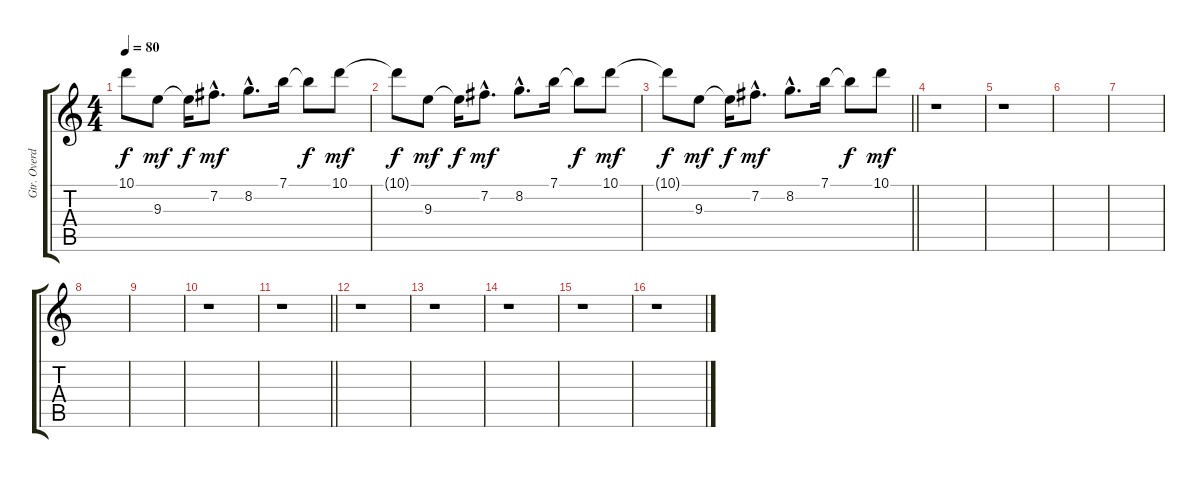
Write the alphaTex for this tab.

\track ("Gtr. Overdub 1" "Gtr. Overd") {instrument electricguitarjazz}
\staff {score tabs}
\tuning (E4 B3 G3 D3 A2 D2) {hide}
\ts (4 4)
\tempo 80
\clef g2
\ks c
10.1{t}.8{dy f} 9.3.8{dy mf} 9.3{t}.16{dy f} 7.2{hac}.8{d dy mf} 8.2{hac}.8{d} 7.1.16 7.1{t}.8{dy f} 10.1.8{dy mf} |
10.1{t}.8{dy f} 9.3.8{dy mf} 9.3{t}.16{dy f} 7.2{hac}.8{d dy mf} 8.2{hac}.8{d} 7.1.16 7.1{t}.8{dy f} 10.1.8{dy mf} |
\barLineRight lightlight
10.1{t}.8{dy f} 9.3.8{dy mf} 9.3{t}.16{dy f} 7.2{hac}.8{d dy mf} 8.2{hac}.8{d} 7.1.16 7.1{t}.8{dy f} 10.1.8{dy mf} |
r.1 |
r.1 |
|
|
|
|
r.1 |
\barLineRight lightlight
r.1 |
r.1 |
r.1 |
r.1 |
r.1 |
r.1
